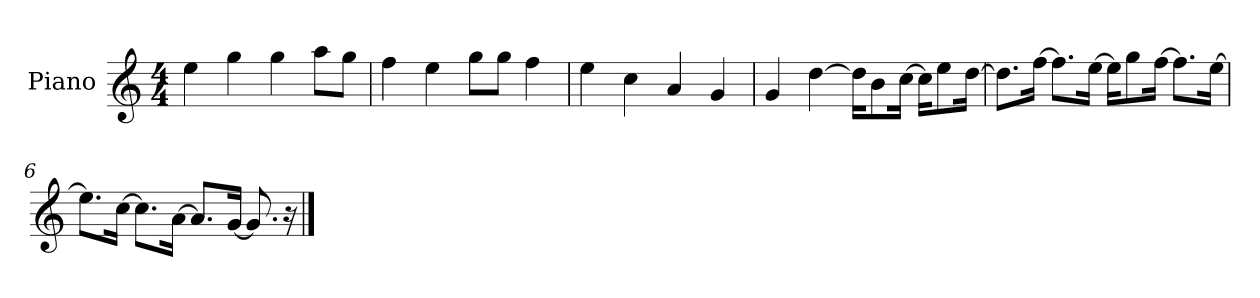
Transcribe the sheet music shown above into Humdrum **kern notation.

**kern
*part1
*staff1
*I"Piano
*I'P-no
*clefG2
*k[]
*M4/4
*MM90
=1
4ee\
4gg\
4gg\
8aa\L
8gg\J
=2
4ff\
4ee\
8gg\L
8gg\J
4ff\
=3
4ee\
4cc\
4a/
4g/
=4
4g/
[4dd\
16dd\KL]
8b\
[16cc\Jk
16cc\KL]
8ee\
[16dd\Jk
=5
8.dd\L]
[16ff\Jk
8.ff\L]
[16ee\Jk
16ee\KL]
8gg\
[16ff\Jk
8.ff\L]
[16ee\Jk
!!LO:LB:g=z
=6
8.ee\L]
[16cc\Jk
8.cc\L]
[16a\Jk
8.a/L]
[16g/Jk
8.g/]
16r
==
*-
